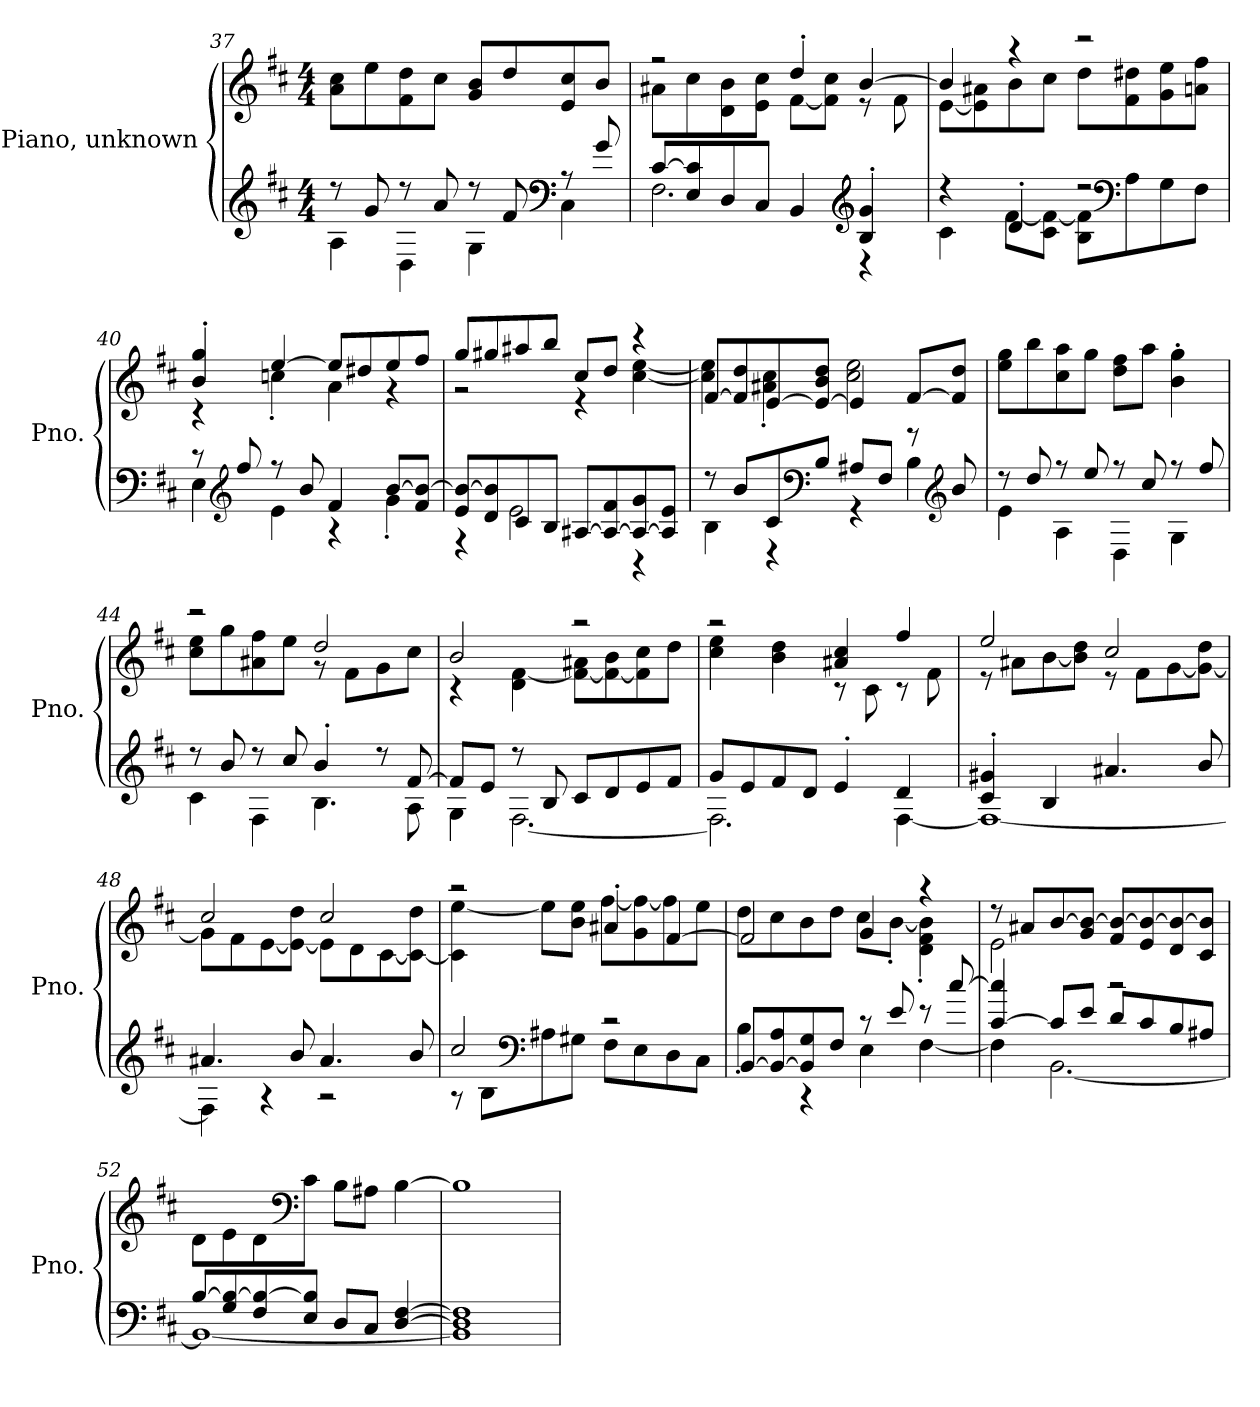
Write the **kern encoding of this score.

**kern	**kern
*part1	*part1
*staff2	*staff1
*I"Piano, unknown	*
*I'Pno.	*
*clefG2	*clefG2
*k[f#c#]	*k[f#c#]
*M4/4	*M4/4
=37	=37
*^	*
8r	4A\	8a\ 8cc#\L
8g/	.	8ee\
8r	4D\	8f#\ 8dd\
8a/	.	8cc#\J
8r	4G\	8g/ 8b/L
8f#/	.	8dd/
*clefF4	*	*
8r	4C#\	8e/ 8cc#/
8g/	.	8b/J
=38	=38	=38
*	*	*^
[8c#/L	2.F#\	2r	8a#X\L
8E/ 8c#/]	.	.	8cc#\
8D/	.	.	8d\ 8b\
8C#/J	.	.	8e\ 8cc#\J
4BB/	.	4dd'/	[8f#\L
.	.	.	8f#\] 8cc#\J
*clefG2	*	*	*
4B/' 4g/'	4r	[4b/	8r
.	.	.	8f#\
!!LO:PB:g=z	!!
=39	=39	=39	=39
4r	4c#\	4b/]	[8e\L
.	.	.	8e\] 8a#X\
4d'/	[8f#\L	4r	8b\
.	8c#\ 8f#\_J	.	8cc#\J
2r	8B\ 8f#\]L	2r	8dd\L
*clefF4	*	*	*
.	8A\	.	8f#\ 8dd#X\
.	8G\	.	8g\ 8ee\
.	8F#\J	.	8an\ 8ff#\J
=40	=40	=40	=40
8r	4E\	4b/' 4gg/'	4r
*clefG2	*	*	*
8ff#/	.	.	.
8r	4e\	[4ee/	4ccn'\
8b/	.	.	.
4f#/	4r	8ee/L]	4a\
.	.	8dd#X/	.
[8b/L	4g'\	8ee/	4r
8f#/ 8b/_J	.	8ff#/J	.
=41	=41	=41	=41
8e/ 8b/_L	4r	8gg/L	2r
8d/ 8b/]	.	8gg#X/	.
8c#/	2e\	8aa#X/	.
8B/J	.	8bb/J	.
[8A#X/L	.	8cc#/L	4r
8A#/_ 8f#/	.	8dd/J	.
8A#/_ 8g/	4r	4r	[4cc#\ [4ee\
8A#/] 8e/J	.	.	.
!!LO:LB:g=z	!!
=42	=42	=42	=42
8r	4B\	[8f#/L	4cc#\] 4ee\]
8b/L	.	8f#/] 8dd/	.
8c#/	4r	[8e/	4a#X\' 4cc#\'
*clefF4	*	*	*
8B/J	.	8e/_ 8b/ 8dd/J	.
8A#X/L	4r	4e/]	2cc#\ 2ee\
8F#/J	.	.	.
8r	4B\	[8f#/L	.
*clefG2	*	*	*
8b/	.	8f#/] 8dd/J	.
*	*	*v	*v
=43	=43	=43
8r	4e\	8ee\ 8gg\L
8dd/	.	8bb\
8r	4A\	8cc#\ 8aa\
8ee/	.	8gg\J
8r	4D\	8dd\ 8ff#\L
8cc#/	.	8aa\J
8r	4G\	4b\' 4gg\'
8ff#/	.	.
=44	=44	=44
*	*	*^
8r	4c#\	2r	8cc#\ 8ee\L
8b/	.	.	8gg\
8r	4F#\	.	8a#X\ 8ff#\
8cc#/	.	.	8ee\J
4b'/	4.B\	2dd/	8r
.	.	.	8f#\L
8r	.	.	8g\
[8f#/	8A\	.	8cc#\J
!!LO:LB:g=z	!!
=45	=45	=45	=45
8f#/L]	4G\	2b/	4r
8e/J	.	.	.
8r	[2.F#\	.	4d\ [4f#\
8B/	.	.	.
8c#/L	.	2r	8f#\_ 8a#X\L
8d/	.	.	8f#\_ 8b\
8e/	.	.	8f#\] 8cc#\
8f#/J	.	.	8dd\J
=46	=46	=46	=46
8g/L	2.F#\]	2r	4cc#\ 4ee\
8e/	.	.	.
8f#/	.	.	4b\ 4dd\
8d/J	.	.	.
4e'/	.	4a#X/ 4cc#/	8r
.	.	.	8c#\
4d/	[4F#\	4ff#/	8r
.	.	.	8f#\
=47	=47	=47	=47
4c#/' 4g#X/'	1F#_	2ee/	8r
.	.	.	8a#X\L
4B/	.	.	[8b\
.	.	.	8b\] 8dd\J
4.a#X/	.	2cc#/	8r
.	.	.	8f#\L
.	.	.	[8g\
8b/	.	.	8g\_ 8dd\J
=48	=48	=48	=48
4.a#X/	4F#\]	2cc#/	8g\L]
.	.	.	8f#\
.	4r	.	[8e\
8b/	.	.	8e\_ 8dd\J
4.a#/	2r	2cc#/	8e\L]
.	.	.	8d\
.	.	.	[8c#\
8b/	.	.	8c#\_ 8dd\J
!!LO:LB:g=z	!!
=49	=49	=49	=49
2cc#/	8r	2r	4c#\] [4ee\
.	8B\L	.	.
*clefF4	*	*	*
.	8A#X\	.	8ee\L]
.	8G#X\J	.	8b\ 8ee\J
2r	8F#\L	4a#X'/	[8ff#\L
.	8E\	.	8g\ 8ff#\_
.	8D\	[4f#/	8ff#\]
.	8C#\J	.	8ee\J
=50	=50	=50	=50
[8BB/L	4B'\	2f#/]	8dd\L
8BB/_ 8A/	.	.	8cc#\
8BB/] 8G/	4r	.	8b\
8F#/J	.	.	8dd\J
8r	4E\	4g/	8cc#\L
8e/	.	.	[8b'\J
8r	[4F#\	4r	4d\' 4f#\' 4b\]'
[8cc#/	.	.	.
=51	=51	=51	=51
[4c#/ 4cc#/]	4F#\]	8r	2e\
.	.	8a#X/L	.
8c#/L]	[2.BB\	[8b/	.
8e/J	.	8g/ 8b/_J	.
8d/L	.	8f#/ 8b/_L	2r
8c#/	.	8e/ 8b/_	.
8B/	.	8d/ 8b/_	.
8A#X/J	.	8c#/ 8b/]J	.
*	*	*v	*v
!!LO:LB:g=z
=52	=52	=52
[8B/L	1BB_	8d\L
8G/ 8B/_	.	8e\
8F#/ 8B/_	.	8d\
*	*	*clefF4
8E/ 8B/]J	.	8c#\J
8D/L	.	8B\L
8C#/J	.	8A#X\J
[4D/ [4F#/	.	[4B\
=53	=53	=53
1D] 1F#]	1BB]	1B]
*v	*v	*
=	=
*-	*-
